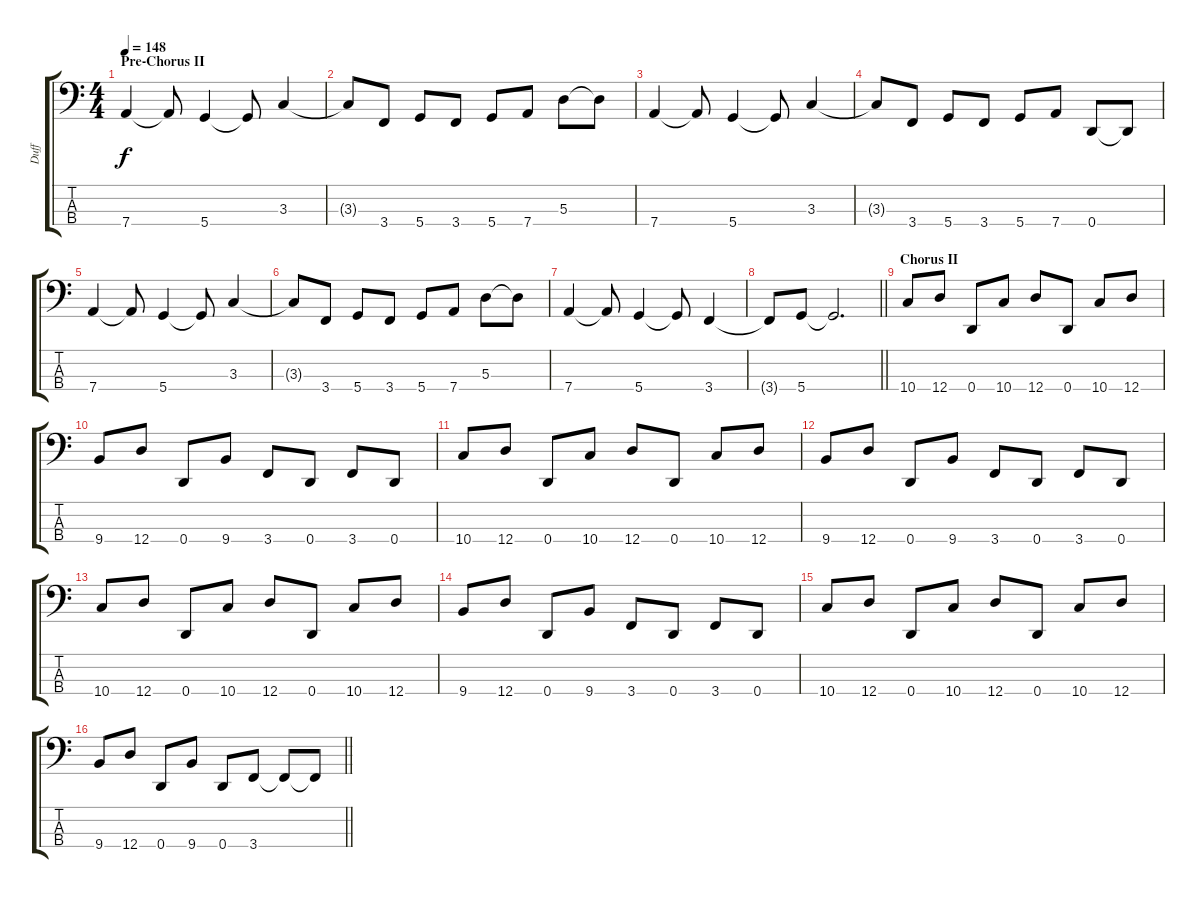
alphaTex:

\track ("Duff" "Duff") {instrument electricbasspick}
\staff {score tabs}
\tuning (G2 D2 A1 D1) {hide}
\ts (4 4)
\section ("" "Pre-Chorus II")
\tempo 148
\clef f4
\ks c
7.4.4{dy f} 7.4{t}.8 5.4.4 5.4{t}.8 3.3.4 |
3.3{t}.8 3.4.8 5.4.8 3.4.8 5.4.8 7.4.8 5.3.8 5.3{t}.8 |
7.4.4 7.4{t}.8 5.4.4 5.4{t}.8 3.3.4 |
3.3{t}.8 3.4.8 5.4.8 3.4.8 5.4.8 7.4.8 0.4.8 0.4{t}.8 |
7.4.4 7.4{t}.8 5.4.4 5.4{t}.8 3.3.4 |
3.3{t}.8 3.4.8 5.4.8 3.4.8 5.4.8 7.4.8 5.3.8 5.3{t}.8 |
7.4.4 7.4{t}.8 5.4.4 5.4{t}.8 3.4.4 |
\barLineRight lightlight
3.4{t}.8 5.4.8 5.4{t}.2{d} |
\section ("" "Chorus II")
10.4.8 12.4.8 0.4.8 10.4.8 12.4.8 0.4.8 10.4.8 12.4.8 |
9.4.8 12.4.8 0.4.8 9.4.8 3.4.8 0.4.8 3.4.8 0.4.8 |
10.4.8 12.4.8 0.4.8 10.4.8 12.4.8 0.4.8 10.4.8 12.4.8 |
9.4.8 12.4.8 0.4.8 9.4.8 3.4.8 0.4.8 3.4.8 0.4.8 |
10.4.8 12.4.8 0.4.8 10.4.8 12.4.8 0.4.8 10.4.8 12.4.8 |
9.4.8 12.4.8 0.4.8 9.4.8 3.4.8 0.4.8 3.4.8 0.4.8 |
10.4.8 12.4.8 0.4.8 10.4.8 12.4.8 0.4.8 10.4.8 12.4.8 |
\barLineRight lightlight
9.4.8 12.4.8 0.4.8 9.4.8 0.4.8 3.4.8 3.4{t}.8 3.4{t}.8
